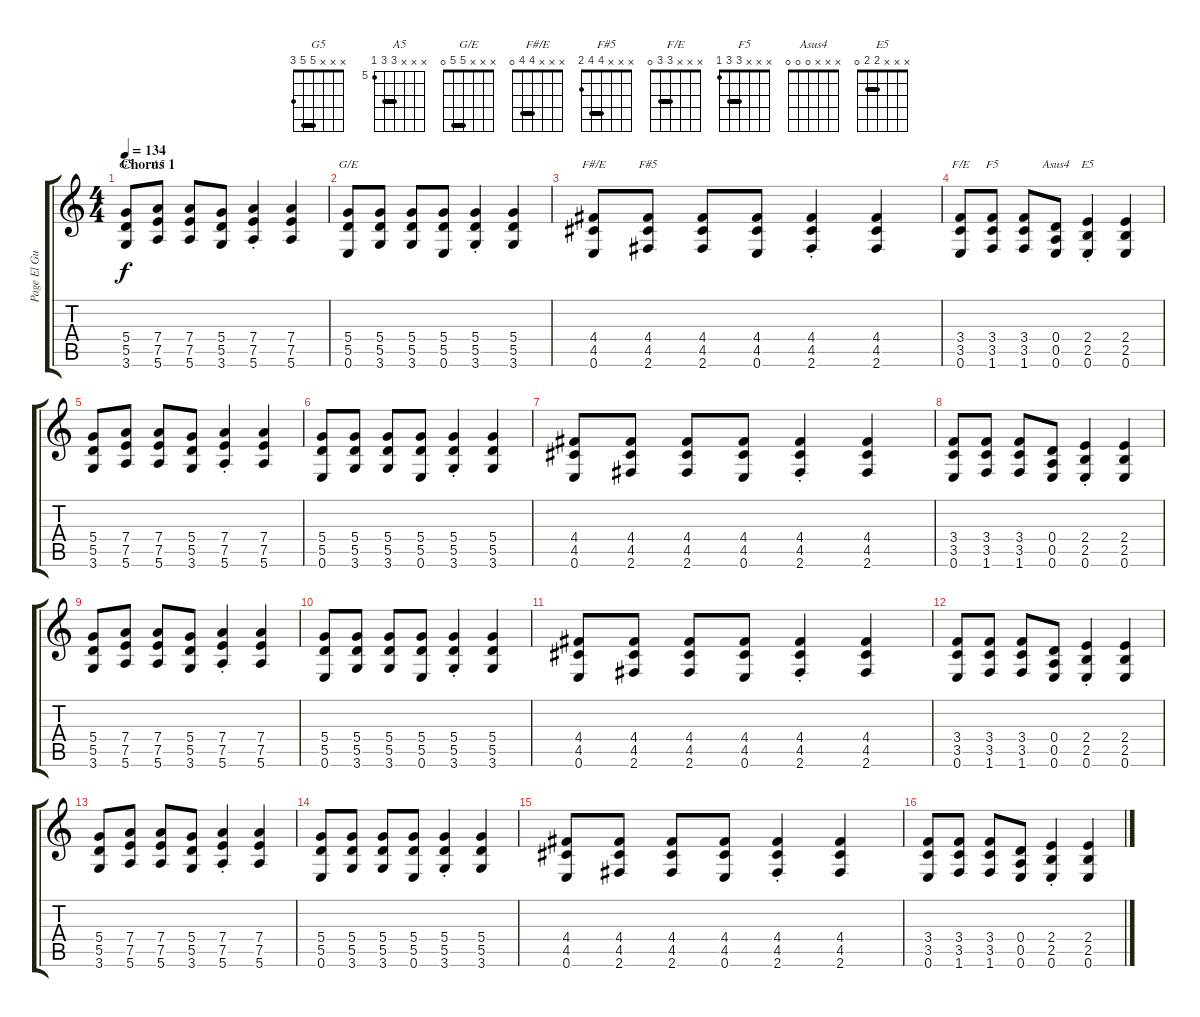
\track ("Page El Guitar Rhythm" "Page El Gu") {instrument overdrivenguitar}
\staff {score tabs}
\tuning (E4 B3 G3 D3 A2 E2) {hide}
\chord ("G5" x x x 5 5 3) {barre 5}
\chord ("A5" x x x 7 7 5) {firstfret 5 barre 7}
\chord ("G/E" x x x 5 5 0) {barre 5}
\chord ("F#/E" x x x 4 4 0) {barre 4}
\chord ("F#5" x x x 4 4 2) {barre 4}
\chord ("F/E" x x x 3 3 0) {barre 3}
\chord ("F5" x x x 3 3 1) {barre 3}
\chord ("Asus4" x x x 0 0 0)
\chord ("E5" x x x 2 2 0) {barre 2}
\ts (4 4)
\section ("" "Chorus 1")
\tempo 134
\clef g2
\ks aminor
(5.4 5.5 3.6).8{ch "G5" dy f} (7.4 7.5 5.6).8{ch "A5"} (7.4 7.5 5.6).8 (5.4 5.5 3.6).8 (7.4{st} 7.5{st} 5.6{st}).4 (7.4 7.5 5.6).4 |
(5.4 5.5 0.6).8{ch "G/E"} (5.4 5.5 3.6).8 (5.4 5.5 3.6).8 (5.4 5.5 0.6).8 (5.4{st} 5.5{st} 3.6{st}).4 (5.4 5.5 3.6).4 |
(4.4 4.5 0.6).8{ch "F#/E"} (4.4 4.5 2.6).8{ch "F#5"} (4.4 4.5 2.6).8 (4.4 4.5 0.6).8 (4.4{st} 4.5{st} 2.6{st}).4 (4.4 4.5 2.6).4 |
(3.4 3.5 0.6).8{ch "F/E"} (3.4 3.5 1.6).8{ch "F5"} (3.4 3.5 1.6).8 (0.4 0.5 0.6).8{ch "Asus4"} (2.4 2.5{st} 0.6).4{ch "E5"} (2.4 2.5 0.6).4 |
(5.4 5.5 3.6).8 (7.4 7.5 5.6).8 (7.4 7.5 5.6).8 (5.4 5.5 3.6).8 (7.4{st} 7.5{st} 5.6{st}).4 (7.4 7.5 5.6).4 |
(5.4 5.5 0.6).8 (5.4 5.5 3.6).8 (5.4 5.5 3.6).8 (5.4 5.5 0.6).8 (5.4{st} 5.5{st} 3.6{st}).4 (5.4 5.5 3.6).4 |
(4.4 4.5 0.6).8 (4.4 4.5 2.6).8 (4.4 4.5 2.6).8 (4.4 4.5 0.6).8 (4.4{st} 4.5{st} 2.6{st}).4 (4.4 4.5 2.6).4 |
(3.4 3.5 0.6).8 (3.4 3.5 1.6).8 (3.4 3.5 1.6).8 (0.4 0.5 0.6).8 (2.4 2.5{st} 0.6).4 (2.4 2.5 0.6).4 |
(5.4 5.5 3.6).8 (7.4 7.5 5.6).8 (7.4 7.5 5.6).8 (5.4 5.5 3.6).8 (7.4{st} 7.5{st} 5.6{st}).4 (7.4 7.5 5.6).4 |
(5.4 5.5 0.6).8 (5.4 5.5 3.6).8 (5.4 5.5 3.6).8 (5.4 5.5 0.6).8 (5.4{st} 5.5{st} 3.6{st}).4 (5.4 5.5 3.6).4 |
(4.4 4.5 0.6).8 (4.4 4.5 2.6).8 (4.4 4.5 2.6).8 (4.4 4.5 0.6).8 (4.4{st} 4.5{st} 2.6{st}).4 (4.4 4.5 2.6).4 |
(3.4 3.5 0.6).8 (3.4 3.5 1.6).8 (3.4 3.5 1.6).8 (0.4 0.5 0.6).8 (2.4 2.5{st} 0.6).4 (2.4 2.5 0.6).4 |
(5.4 5.5 3.6).8 (7.4 7.5 5.6).8 (7.4 7.5 5.6).8 (5.4 5.5 3.6).8 (7.4{st} 7.5{st} 5.6{st}).4 (7.4 7.5 5.6).4 |
(5.4 5.5 0.6).8 (5.4 5.5 3.6).8 (5.4 5.5 3.6).8 (5.4 5.5 0.6).8 (5.4{st} 5.5{st} 3.6{st}).4 (5.4 5.5 3.6).4 |
(4.4 4.5 0.6).8 (4.4 4.5 2.6).8 (4.4 4.5 2.6).8 (4.4 4.5 0.6).8 (4.4{st} 4.5{st} 2.6{st}).4 (4.4 4.5 2.6).4 |
(3.4 3.5 0.6).8 (3.4 3.5 1.6).8 (3.4 3.5 1.6).8 (0.4 0.5 0.6).8 (2.4 2.5{st} 0.6).4 (2.4 2.5 0.6).4
